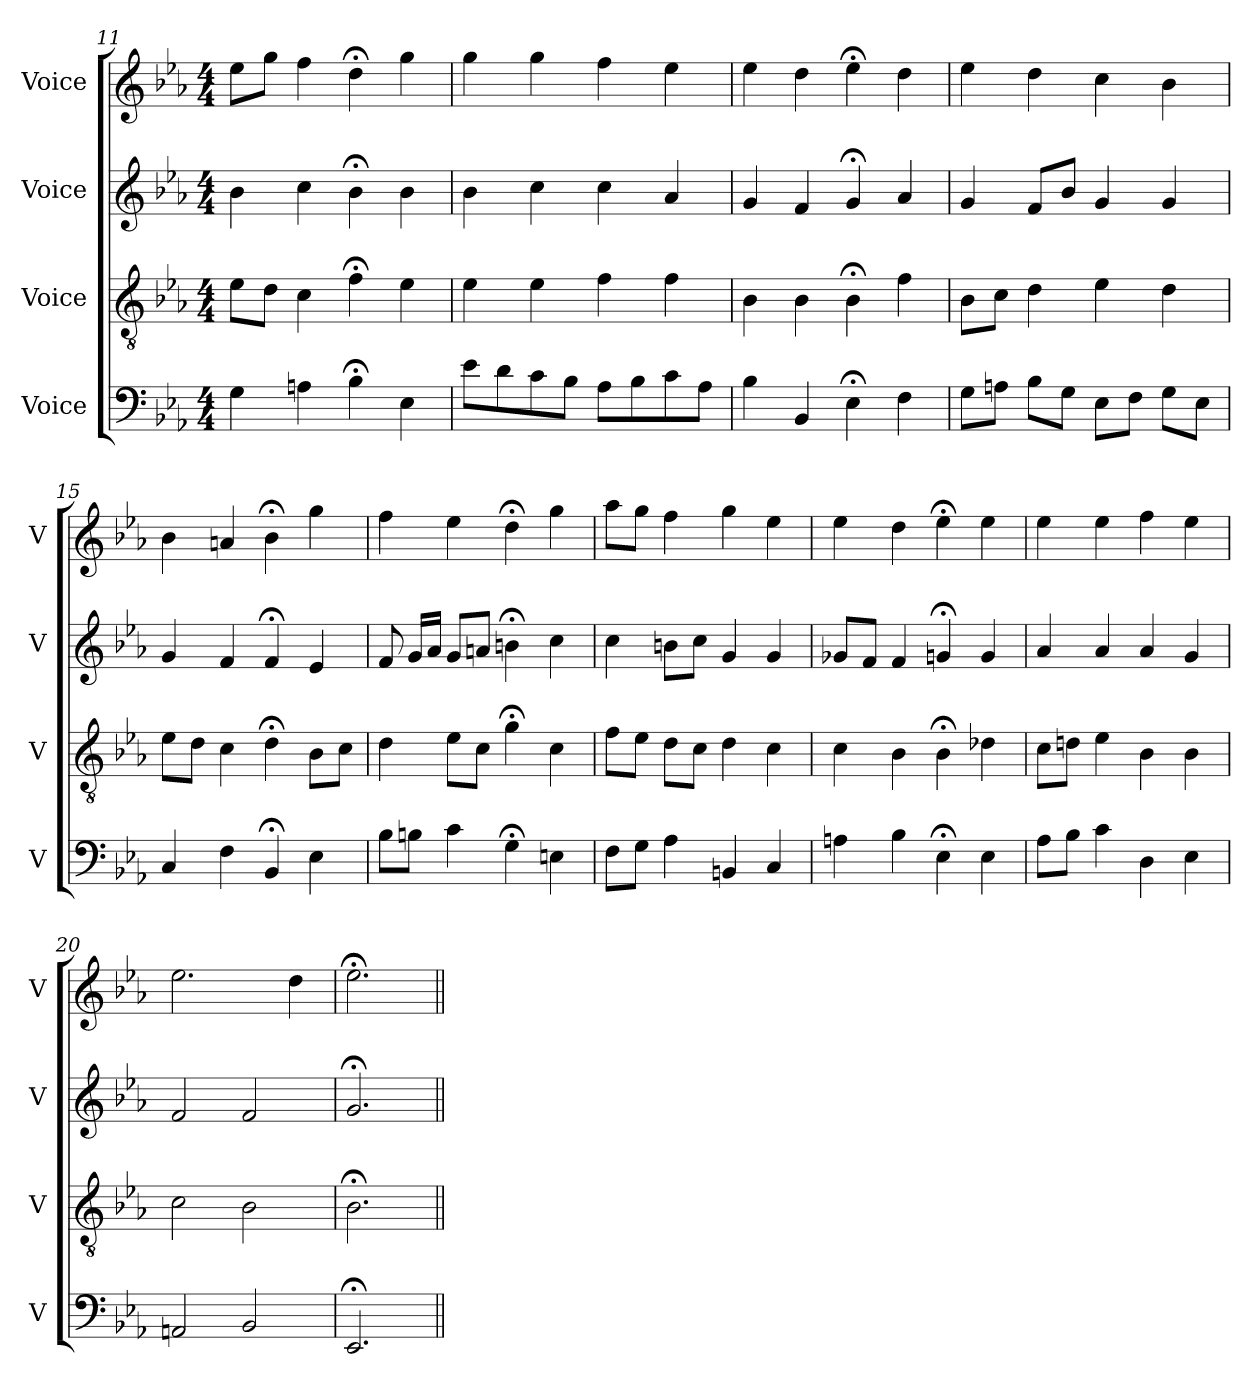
**kern	**kern	**kern	**kern
*part4	*part3	*part2	*part1
*staff4	*staff3	*staff2	*staff1
*I"Voice	*I"Voice	*I"Voice	*I"Voice
*I'V	*I'V	*I'V	*I'V
*clefF4	*clefGv2	*clefG2	*clefG2
*k[b-e-a-]	*k[b-e-a-]	*k[b-e-a-]	*k[b-e-a-]
*M4/4	*M4/4	*M4/4	*M4/4
=11	=11	=11	=11
4G\	8e-\L	4b-\	8ee-\L
.	8d\J	.	8gg\J
4An\	4c\	4cc\	4ff\
4B-;<\	4f;<\	4b-;<\	4dd;<\
4E-\	4e-\	4b-\	4gg\
!!LO:LB:g=z
=12	=12	=12	=12
8e-\L	4e-\	4b-\	4gg\
8d\	.	.	.
8c\	4e-\	4cc\	4gg\
8B-\J	.	.	.
8A-\L	4f\	4cc\	4ff\
8B-\	.	.	.
8c\	4f\	4a-/	4ee-\
8A-\J	.	.	.
=13	=13	=13	=13
4B-\	4B-\	4g/	4ee-\
4BB-/	4B-\	4f/	4dd\
4E-;<\	4B-;<\	4g;</	4ee-;<\
4F\	4f\	4a-/	4dd\
=14	=14	=14	=14
8G\L	8B-\L	4g/	4ee-\
8An\J	8c\J	.	.
8B-\L	4d\	8f/L	4dd\
8G\J	.	8b-/J	.
8E-\L	4e-\	4g/	4cc\
8F\J	.	.	.
8G\L	4d\	4g/	4b-\
8E-\J	.	.	.
=15	=15	=15	=15
4C/	8e-\L	4g/	4b-\
.	8d\J	.	.
4F\	4c\	4f/	4an/
4BB-;</	4d;<\	4f;</	4b-;<\
4E-\	8B-\L	4e-/	4gg\
.	8c\J	.	.
=16	=16	=16	=16
8B-\L	4d\	8f/	4ff\
8Bn\J	.	16g/LL	.
.	.	16a-/JJ	.
4c\	8e-\L	8g/L	4ee-\
.	8c\J	8an/J	.
4G;<\	4g;<\	4bn;<\	4dd;<\
4En\	4c\	4cc\	4gg\
=17	=17	=17	=17
8F\L	8f\L	4cc\	8aa-\L
8G\J	8e-\J	.	8gg\J
4A-\	8d\L	8bn\L	4ff\
.	8c\J	8cc\J	.
4BBn/	4d\	4g/	4gg\
4C/	4c\	4g/	4ee-\
!!LO:PB:g=z
=18	=18	=18	=18
4An\	4c\	8g-X/L	4ee-\
.	.	8f/J	.
4B-\	4B-\	4f/	4dd\
4E-;<\	4B-;<\	4gn;</	4ee-;<\
4E-\	4d-X\	4g/	4ee-\
=19	=19	=19	=19
8A-\L	8c\L	4a-/	4ee-\
8B-\J	8dn\J	.	.
4c\	4e-\	4a-/	4ee-\
4D\	4B-\	4a-/	4ff\
4E-\	4B-\	4g/	4ee-\
=20	=20	=20	=20
2AAn/	2c\	2f/	2.ee-\
2BB-/	2B-\	2f/	.
.	.	.	4dd\
=21	=21	=21	=21
2.EE-;</	2.B-;<\	2.g;</	2.ee-;<\
=||	=||	=||	=||
*-	*-	*-	*-
